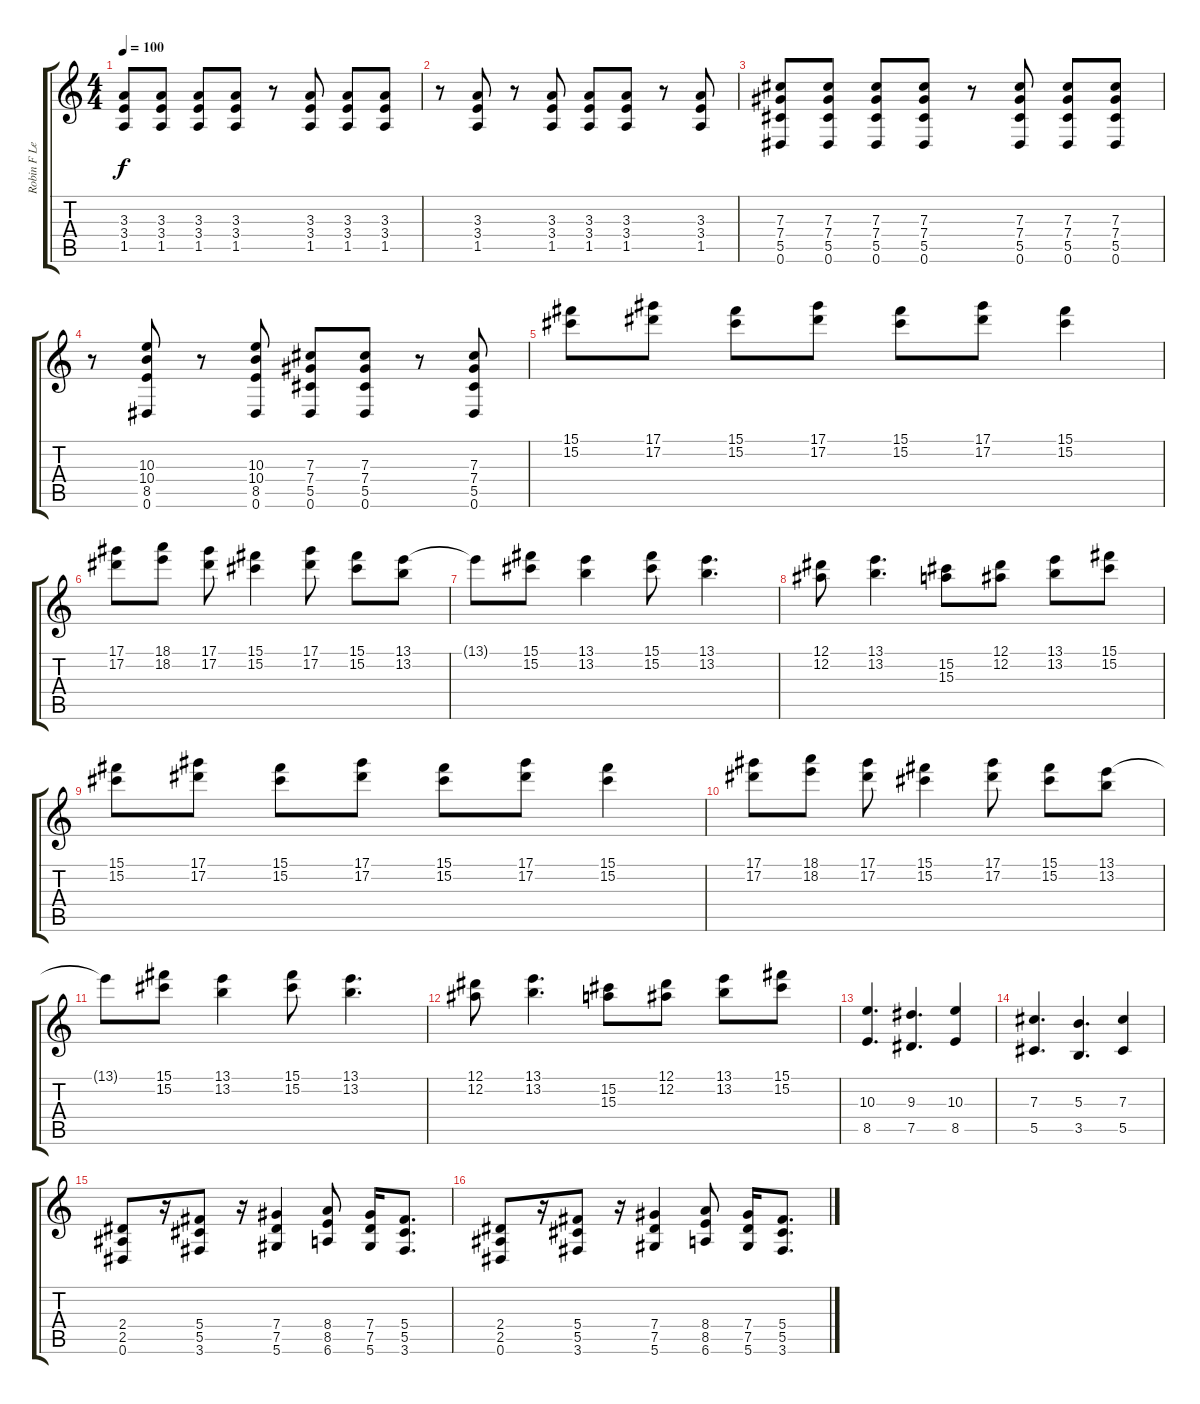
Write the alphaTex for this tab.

\track ("Robin F Lead" "Robin F Le") {instrument overdrivenguitar}
\staff {score tabs}
\tuning (Eb4 Bb3 Gb3 Db3 Ab2 Eb2) {hide}
\ts (4 4)
\tempo 100
\clef g2
\ks c
(3.3 3.4 1.5).8{dy f} (3.3 3.4 1.5).8 (3.3 3.4 1.5).8 (3.3 3.4 1.5).8 r.8 (3.3 3.4 1.5).8 (3.3 3.4 1.5).8 (3.3 3.4 1.5).8 |
r.8 (3.3 3.4 1.5).8 r.8 (3.3 3.4 1.5).8 (3.3 3.4 1.5).8 (3.3 3.4 1.5).8 r.8 (3.3 3.4 1.5).8 |
(7.3 7.4 5.5 0.6).8 (7.3 7.4 5.5 0.6).8 (7.3 7.4 5.5 0.6).8 (7.3 7.4 5.5 0.6).8 r.8 (7.3 7.4 5.5 0.6).8 (7.3 7.4 5.5 0.6).8 (7.3 7.4 5.5 0.6).8 |
r.8 (10.3 10.4 8.5 0.6).8 r.8 (10.3 10.4 8.5 0.6).8 (7.3 7.4 5.5 0.6).8 (7.3 7.4 5.5 0.6).8 r.8 (7.3 7.4 5.5 0.6).8 |
(15.1 15.2).8 (17.1 17.2).8 (15.1 15.2).8 (17.1 17.2).8 (15.1 15.2).8 (17.1 17.2).8 (15.1 15.2).4 |
(17.1 17.2).8 (18.1 18.2).8 (17.1 17.2).8 (15.1 15.2).4 (17.1 17.2).8 (15.1 15.2).8 (13.1 13.2).8 |
13.1{t}.8 (15.1 15.2).8 (13.1 13.2).4 (15.1 15.2).8 (13.1 13.2).4{d} |
(12.1 12.2).8 (13.1 13.2).4{d} (15.2 15.3).8 (12.1 12.2).8 (13.1 13.2).8 (15.1 15.2).8 |
(15.1 15.2).8 (17.1 17.2).8 (15.1 15.2).8 (17.1 17.2).8 (15.1 15.2).8 (17.1 17.2).8 (15.1 15.2).4 |
(17.1 17.2).8 (18.1 18.2).8 (17.1 17.2).8 (15.1 15.2).4 (17.1 17.2).8 (15.1 15.2).8 (13.1 13.2).8 |
13.1{t}.8 (15.1 15.2).8 (13.1 13.2).4 (15.1 15.2).8 (13.1 13.2).4{d} |
(12.1 12.2).8 (13.1 13.2).4{d} (15.2 15.3).8 (12.1 12.2).8 (13.1 13.2).8 (15.1 15.2).8 |
(10.3 8.5).4{d} (9.3 7.5).4{d} (10.3 8.5).4 |
(7.3 5.5).4{d} (5.3 3.5).4{d} (7.3 5.5).4 |
(2.4 2.5 0.6).8 r.16 (5.4 5.5 3.6).8 r.16 (7.4 7.5 5.6).4 (8.4 8.5 6.6).8 (7.4 7.5 5.6).16 (5.4 5.5 3.6).8{d} |
(2.4 2.5 0.6).8 r.16 (5.4 5.5 3.6).8 r.16 (7.4 7.5 5.6).4 (8.4 8.5 6.6).8 (7.4 7.5 5.6).16 (5.4 5.5 3.6).8{d}
